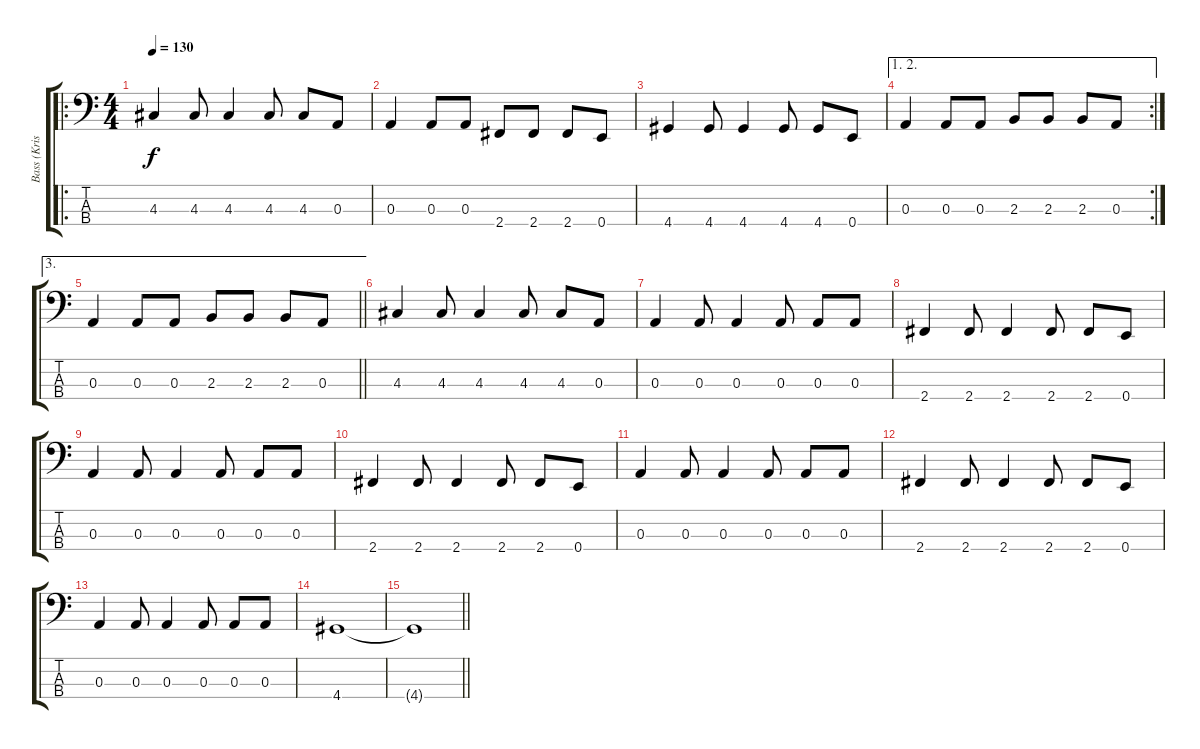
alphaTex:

\track ("Bass (Krist)" "Bass (Kris") {instrument electricbassfinger}
\staff {score tabs}
\tuning (G2 D2 A1 E1) {hide}
\ro
\ts (4 4)
\tempo 130
\clef f4
\ks c
4.3.4{dy f} 4.3.8 4.3.4 4.3.8 4.3.8 0.3.8 |
0.3.4 0.3.8 0.3.8 2.4.8 2.4.8 2.4.8 0.4.8 |
4.4.4 4.4.8 4.4.4 4.4.8 4.4.8 0.4.8 |
\ae (1 2)
\rc 2
0.3.4 0.3.8 0.3.8 2.3.8 2.3.8 2.3.8 0.3.8 |
\ae 3
\barLineRight lightlight
0.3.4 0.3.8 0.3.8 2.3.8 2.3.8 2.3.8 0.3.8 |
4.3.4 4.3.8 4.3.4 4.3.8 4.3.8 0.3.8 |
0.3.4 0.3.8 0.3.4 0.3.8 0.3.8 0.3.8 |
2.4.4 2.4.8 2.4.4 2.4.8 2.4.8 0.4.8 |
0.3.4 0.3.8 0.3.4 0.3.8 0.3.8 0.3.8 |
2.4.4 2.4.8 2.4.4 2.4.8 2.4.8 0.4.8 |
0.3.4 0.3.8 0.3.4 0.3.8 0.3.8 0.3.8 |
2.4.4 2.4.8 2.4.4 2.4.8 2.4.8 0.4.8 |
0.3.4 0.3.8 0.3.4 0.3.8 0.3.8 0.3.8 |
4.4.1 |
\barLineRight lightlight
4.4{t}.1
